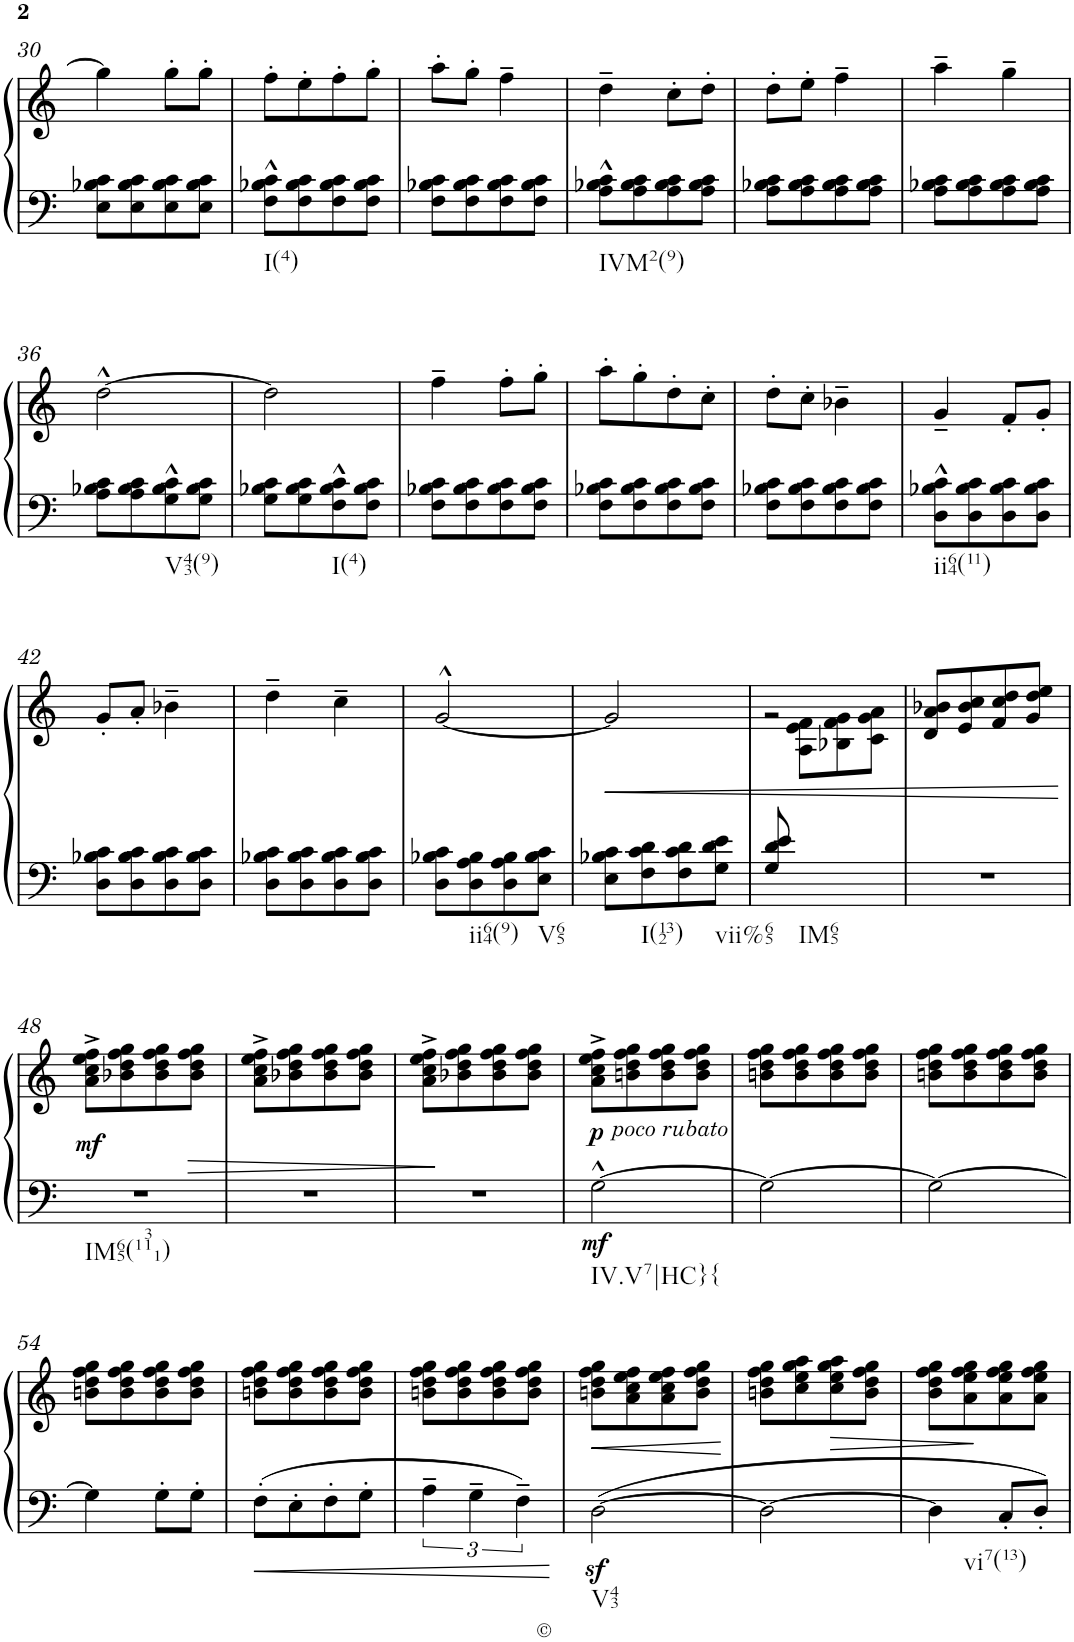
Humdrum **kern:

**kern	**kern	**dynam
*part1	*part1	*part1
*staff2	*staff1	*staff1/2
*I"Piano	*	*
!!LO:PB:g=z
*clefF4	*clefG2	*
*k[]	*k[]	*
*M2/4	*M2/4	*
=30	=30	=30
8E\ 8B-X\ 8c\L	4gg\]	.
8E\ 8B-\ 8c\	.	.
8E\ 8B-\ 8c\	8gg'\L	.
8E\ 8B-\ 8c\J	8gg'\J	.
=31	=31	=31
!LO:TX:b:t=I(4)	!	!
8F\^^ 8B-X\^^ 8c\^^L	8ff'\L	.
8F\ 8B-\ 8c\	8ee'\	.
8F\ 8B-\ 8c\	8ff'\	.
8F\ 8B-\ 8c\J	8gg'\J	.
=32	=32	=32
8F\ 8B-X\ 8c\L	8aa'\L	.
8F\ 8B-\ 8c\	8gg'\J	.
8F\ 8B-\ 8c\	4ff~\	.
8F\ 8B-\ 8c\J	.	.
=33	=33	=33
!LO:TX:b:t=IVM2(9)	!	!
8A\^^ 8B-X\^^ 8c\^^L	4dd~\	.
8A\ 8B-\ 8c\	.	.
8A\ 8B-\ 8c\	8cc'\L	.
8A\ 8B-\ 8c\J	8dd'\J	.
=34	=34	=34
8A\ 8B-X\ 8c\L	8dd'\L	.
8A\ 8B-\ 8c\	8ee'\J	.
8A\ 8B-\ 8c\	4ff~\	.
8A\ 8B-\ 8c\J	.	.
=35	=35	=35
8A\ 8B-X\ 8c\L	4aa~\	.
8A\ 8B-\ 8c\	.	.
8A\ 8B-\ 8c\	4gg~\	.
8A\ 8B-\ 8c\J	.	.
!!LO:LB:g=z
=36	=36	=36
8A\ 8B-X\ 8c\L	[2dd^^\	.
8A\ 8B-\ 8c\	.	.
!LO:TX:b:t=V43(9)	!	!
8G\^^ 8B-\^^ 8c\^^	.	.
8G\ 8B-\ 8c\J	.	.
=37	=37	=37
8G\ 8B-X\ 8c\L	2dd\]	.
8G\ 8B-\ 8c\	.	.
!LO:TX:b:t=I(4)	!	!
8F\^^ 8B-\^^ 8c\^^	.	.
8F\ 8B-\ 8c\J	.	.
=38	=38	=38
8F\ 8B-X\ 8c\L	4ff~\	.
8F\ 8B-\ 8c\	.	.
8F\ 8B-\ 8c\	8ff'\L	.
8F\ 8B-\ 8c\J	8gg'\J	.
=39	=39	=39
8F\ 8B-X\ 8c\L	8aa'\L	.
8F\ 8B-\ 8c\	8gg'\	.
8F\ 8B-\ 8c\	8dd'\	.
8F\ 8B-\ 8c\J	8cc'\J	.
=40	=40	=40
8F\ 8B-X\ 8c\L	8dd'\L	.
8F\ 8B-\ 8c\	8cc'\J	.
8F\ 8B-\ 8c\	4b-X~\	.
8F\ 8B-\ 8c\J	.	.
=41	=41	=41
!LO:TX:b:t=ii64(11)	!	!
8D\^^ 8B-X\^^ 8c\^^L	4g~/	.
8D\ 8B-\ 8c\	.	.
8D\ 8B-\ 8c\	8f'/L	.
8D\ 8B-\ 8c\J	8g'/J	.
!!LO:LB:g=z
=42	=42	=42
8D\ 8B-X\ 8c\L	8g'/L	.
8D\ 8B-\ 8c\	8a'/J	.
8D\ 8B-\ 8c\	4b-X~\	.
8D\ 8B-\ 8c\J	.	.
=43	=43	=43
8D\ 8B-X\ 8c\L	4dd~\	.
8D\ 8B-\ 8c\	.	.
8D\ 8B-\ 8c\	4cc~\	.
8D\ 8B-\ 8c\J	.	.
=44	=44	=44
8D\ 8B-X\ 8c\L	[2g^^/	.
!LO:TX:b:t=ii64(9)	!	!
8D\ 8A\ 8B-\	.	.
8D\ 8A\ 8B-\	.	.
!LO:TX:b:t=V65	!	!
8E\ 8B-\ 8c\J	.	.
=45	=45	=45
!	!	!LO:HP:b
8E\ 8B-X\ 8c\L	2g/]	<
!LO:TX:b:t=I(132)	!	!
8F\ 8c\ 8d\	.	.
8F\ 8c\ 8d\	.	.
!LO:TX:b:t=vii%65	!	!
8G\ 8d\ 8e\J	.	.
=46	=46	=46
*	*^	*
8G/ 8d/ 8e/	8ryy	2r	.
!LO:TX:b:t=IM65	!	!	!
8ryy	8A\ 8e\ 8f\L	.	.
8ryy	8B-X\ 8f\ 8g\	.	.
8ryy	8c\ 8g\ 8a\J	.	.
*	*v	*v	*
=47	=47	=47
2r	8d/ 8a/ 8b-X/L	.
.	8e/ 8b-/ 8cc/	.
.	8f/ 8cc/ 8dd/	.
.	8g/ 8dd/ 8ee/J	.
.	.	[
!!LO:LB:g=z
=48	=48	=48
!LO:TX:b:t=IM65(1311)	!	!
!	!	!LO:DY:b
2r	8a\^ 8cc\^ 8ee\^ 8ff\^L	mf
.	8b-X\ 8dd\ 8ff\ 8gg\	.
.	8b-\ 8dd\ 8ff\ 8gg\	.
!	!	!LO:HP:b
.	8b-\ 8dd\ 8ff\ 8gg\J	>
=49	=49	=49
2r	8a\^ 8cc\^ 8ee\^ 8ff\^L	.
.	8b-X\ 8dd\ 8ff\ 8gg\	.
.	8b-\ 8dd\ 8ff\ 8gg\	.
.	8b-\ 8dd\ 8ff\ 8gg\J	.
=50	=50	=50
2r	8a\^ 8cc\^ 8ee\^ 8ff\^L	.
.	8b-X\ 8dd\ 8ff\ 8gg\	]
.	8b-\ 8dd\ 8ff\ 8gg\	.
.	8b-\ 8dd\ 8ff\ 8gg\J	.
=51	=51	=51
!	!LO:TX:b:i:t=poco rubato	!
!LO:TX:b:t=IV.V7|HC}{	!	!
!	!	!LO:DY:b=2
!	!	!LO:DY:n=1:b
[2G^^\	8a\^ 8cc\^ 8ee\^ 8ff\^L	mf p
.	8bn\ 8dd\ 8ff\ 8gg\	.
.	8b\ 8dd\ 8ff\ 8gg\	.
.	8b\ 8dd\ 8ff\ 8gg\J	.
=52	=52	=52
2G\_	8bn\ 8dd\ 8ff\ 8gg\L	.
.	8b\ 8dd\ 8ff\ 8gg\	.
.	8b\ 8dd\ 8ff\ 8gg\	.
.	8b\ 8dd\ 8ff\ 8gg\J	.
=53	=53	=53
2G\_	8bn\ 8dd\ 8ff\ 8gg\L	.
.	8b\ 8dd\ 8ff\ 8gg\	.
.	8b\ 8dd\ 8ff\ 8gg\	.
.	8b\ 8dd\ 8ff\ 8gg\J	.
!!LO:LB:g=z
=54	=54	=54
4G\]	8bn\ 8dd\ 8ff\ 8gg\L	.
.	8b\ 8dd\ 8ff\ 8gg\	.
8G'\L	8b\ 8dd\ 8ff\ 8gg\	.
8G'\J	8b\ 8dd\ 8ff\ 8gg\J	.
=55	=55	=55
8F'\L	8bn\ 8dd\ 8ff\ 8gg\L	.
8E'\	8b\ 8dd\ 8ff\ 8gg\	.
8F'\	8b\ 8dd\ 8ff\ 8gg\	.
8G'\J	8b\ 8dd\ 8ff\ 8gg\J	.
=56	=56	=56
6A~\	8bn\ 8dd\ 8ff\ 8gg\L	.
.	8b\ 8dd\ 8ff\ 8gg\	.
6G~\	.	.
.	8b\ 8dd\ 8ff\ 8gg\	.
6F~\	.	.
.	8b\ 8dd\ 8ff\ 8gg\J	.
=57	=57	=57
!LO:TX:b:t=V43	!	!
!	!	!LO:HP:b
[2Dz<\	8bn\ 8dd\ 8ff\ 8gg\L	<
.	8a\ 8cc\ 8ee\ 8ff\	.
.	8a\ 8cc\ 8ee\ 8ff\	.
.	8b\ 8dd\ 8ff\ 8gg\J	.
.	.	[
=58	=58	=58
2D\_	8bn\ 8dd\ 8ff\ 8gg\L	.
.	8cc\ 8ee\ 8gg\ 8aa\	.
!	!	!LO:HP:b
.	8cc\ 8ee\ 8gg\ 8aa\	>
.	8b\ 8dd\ 8ff\ 8gg\J	.
=59	=59	=59
*^	*	*
4D\]	8ryy	8b\ 8dd\ 8ff\ 8gg\L	.
!	!LO:TX:b:t=vi7(13)	!	!
.	8ryy	8a\ 8ee\ 8ff\ 8gg\	.
8C'/L	8ryy	8a\ 8ee\ 8ff\ 8gg\	]
8D'/J	8ryy	8a\ 8ee\ 8ff\ 8gg\J	.
*v	*v	*	*
=	=	=
*-	*-	*-
